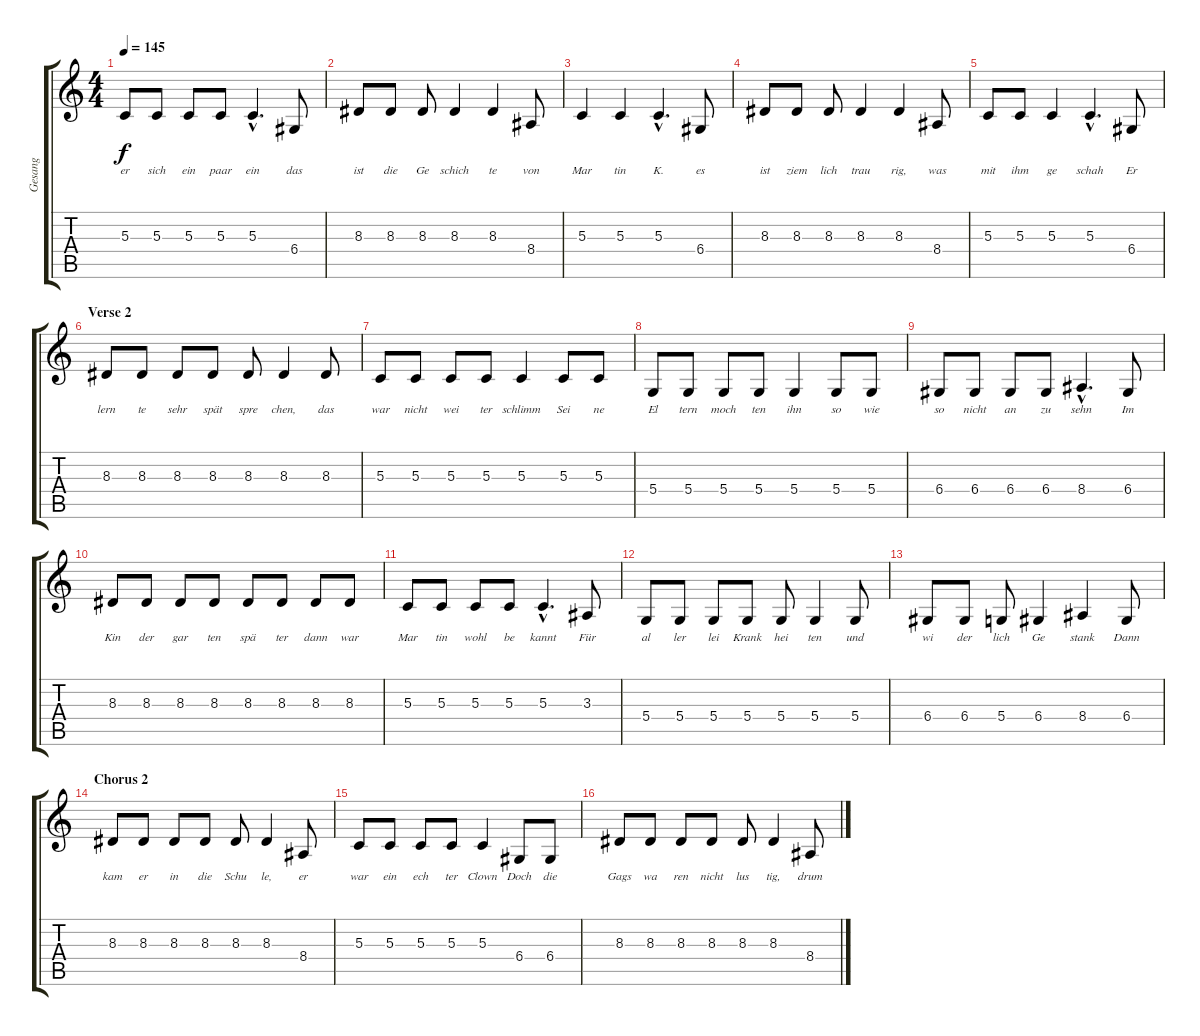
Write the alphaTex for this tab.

\track ("Gesang" "Gesang") {instrument oboe}
\staff {score tabs}
\tuning (E4 B3 G3 D3 A2 E2) {hide}
\ts (4 4)
\tempo 145
\clef g2
\ks c
5.3.8{lyrics (0 "er") lyrics (1 "") lyrics (2 "") lyrics (3 "") lyrics (4 "") dy f} 5.3.8{lyrics (0 "sich") lyrics (1 "") lyrics (2 "") lyrics (3 "") lyrics (4 "")} 5.3.8{lyrics (0 "ein") lyrics (1 "") lyrics (2 "") lyrics (3 "") lyrics (4 "")} 5.3.8{lyrics (0 "paar") lyrics (1 "") lyrics (2 "") lyrics (3 "") lyrics (4 "")} 5.3{hac}.4{d lyrics (0 "ein") lyrics (1 "") lyrics (2 "") lyrics (3 "") lyrics (4 "")} 6.4.8{lyrics (0 "das") lyrics (1 "") lyrics (2 "") lyrics (3 "") lyrics (4 "")} |
8.3.8{lyrics (0 "ist") lyrics (1 "") lyrics (2 "") lyrics (3 "") lyrics (4 "")} 8.3.8{lyrics (0 "die") lyrics (1 "") lyrics (2 "") lyrics (3 "") lyrics (4 "")} 8.3.8{lyrics (0 "Ge") lyrics (1 "") lyrics (2 "") lyrics (3 "") lyrics (4 "")} 8.3.4{lyrics (0 "schich") lyrics (1 "") lyrics (2 "") lyrics (3 "") lyrics (4 "")} 8.3.4{lyrics (0 "te") lyrics (1 "") lyrics (2 "") lyrics (3 "") lyrics (4 "")} 8.4.8{lyrics (0 "von") lyrics (1 "") lyrics (2 "") lyrics (3 "") lyrics (4 "")} |
5.3.4{lyrics (0 "Mar") lyrics (1 "") lyrics (2 "") lyrics (3 "") lyrics (4 "")} 5.3.4{lyrics (0 "tin") lyrics (1 "") lyrics (2 "") lyrics (3 "") lyrics (4 "")} 5.3{hac}.4{d lyrics (0 "K.") lyrics (1 "") lyrics (2 "") lyrics (3 "") lyrics (4 "")} 6.4.8{lyrics (0 "es") lyrics (1 "") lyrics (2 "") lyrics (3 "") lyrics (4 "")} |
8.3.8{lyrics (0 "ist") lyrics (1 "") lyrics (2 "") lyrics (3 "") lyrics (4 "")} 8.3.8{lyrics (0 "ziem") lyrics (1 "") lyrics (2 "") lyrics (3 "") lyrics (4 "")} 8.3.8{lyrics (0 "lich") lyrics (1 "") lyrics (2 "") lyrics (3 "") lyrics (4 "")} 8.3.4{lyrics (0 "trau") lyrics (1 "") lyrics (2 "") lyrics (3 "") lyrics (4 "")} 8.3.4{lyrics (0 "rig,") lyrics (1 "") lyrics (2 "") lyrics (3 "") lyrics (4 "")} 8.4.8{lyrics (0 "was") lyrics (1 "") lyrics (2 "") lyrics (3 "") lyrics (4 "")} |
5.3.8{lyrics (0 "mit") lyrics (1 "") lyrics (2 "") lyrics (3 "") lyrics (4 "")} 5.3.8{lyrics (0 "ihm") lyrics (1 "") lyrics (2 "") lyrics (3 "") lyrics (4 "")} 5.3.4{lyrics (0 "ge") lyrics (1 "") lyrics (2 "") lyrics (3 "") lyrics (4 "")} 5.3{hac}.4{d lyrics (0 "schah") lyrics (1 "") lyrics (2 "") lyrics (3 "") lyrics (4 "")} 6.4.8{lyrics (0 "Er") lyrics (1 "") lyrics (2 "") lyrics (3 "") lyrics (4 "")} |
\section ("" "Verse 2")
8.3.8{lyrics (0 "lern") lyrics (1 "") lyrics (2 "") lyrics (3 "") lyrics (4 "")} 8.3.8{lyrics (0 "te") lyrics (1 "") lyrics (2 "") lyrics (3 "") lyrics (4 "")} 8.3.8{lyrics (0 "sehr") lyrics (1 "") lyrics (2 "") lyrics (3 "") lyrics (4 "")} 8.3.8{lyrics (0 "spät") lyrics (1 "") lyrics (2 "") lyrics (3 "") lyrics (4 "")} 8.3.8{lyrics (0 "spre") lyrics (1 "") lyrics (2 "") lyrics (3 "") lyrics (4 "")} 8.3.4{lyrics (0 "chen,") lyrics (1 "") lyrics (2 "") lyrics (3 "") lyrics (4 "")} 8.3.8{lyrics (0 "das") lyrics (1 "") lyrics (2 "") lyrics (3 "") lyrics (4 "")} |
5.3.8{lyrics (0 "war") lyrics (1 "") lyrics (2 "") lyrics (3 "") lyrics (4 "")} 5.3.8{lyrics (0 "nicht") lyrics (1 "") lyrics (2 "") lyrics (3 "") lyrics (4 "")} 5.3.8{lyrics (0 "wei") lyrics (1 "") lyrics (2 "") lyrics (3 "") lyrics (4 "")} 5.3.8{lyrics (0 "ter") lyrics (1 "") lyrics (2 "") lyrics (3 "") lyrics (4 "")} 5.3.4{lyrics (0 "schlimm") lyrics (1 "") lyrics (2 "") lyrics (3 "") lyrics (4 "")} 5.3.8{lyrics (0 "Sei") lyrics (1 "") lyrics (2 "") lyrics (3 "") lyrics (4 "")} 5.3.8{lyrics (0 "ne") lyrics (1 "") lyrics (2 "") lyrics (3 "") lyrics (4 "")} |
5.4.8{lyrics (0 "El") lyrics (1 "") lyrics (2 "") lyrics (3 "") lyrics (4 "")} 5.4.8{lyrics (0 "tern") lyrics (1 "") lyrics (2 "") lyrics (3 "") lyrics (4 "")} 5.4.8{lyrics (0 "moch") lyrics (1 "") lyrics (2 "") lyrics (3 "") lyrics (4 "")} 5.4.8{lyrics (0 "ten") lyrics (1 "") lyrics (2 "") lyrics (3 "") lyrics (4 "")} 5.4.4{lyrics (0 "ihn") lyrics (1 "") lyrics (2 "") lyrics (3 "") lyrics (4 "")} 5.4.8{lyrics (0 "so") lyrics (1 "") lyrics (2 "") lyrics (3 "") lyrics (4 "")} 5.4.8{lyrics (0 "wie") lyrics (1 "") lyrics (2 "") lyrics (3 "") lyrics (4 "")} |
6.4.8{lyrics (0 "so") lyrics (1 "") lyrics (2 "") lyrics (3 "") lyrics (4 "")} 6.4.8{lyrics (0 "nicht") lyrics (1 "") lyrics (2 "") lyrics (3 "") lyrics (4 "")} 6.4.8{lyrics (0 "an") lyrics (1 "") lyrics (2 "") lyrics (3 "") lyrics (4 "")} 6.4.8{lyrics (0 "zu") lyrics (1 "") lyrics (2 "") lyrics (3 "") lyrics (4 "")} 8.4{hac}.4{d lyrics (0 "sehn") lyrics (1 "") lyrics (2 "") lyrics (3 "") lyrics (4 "")} 6.4.8{lyrics (0 "Im") lyrics (1 "") lyrics (2 "") lyrics (3 "") lyrics (4 "")} |
8.3.8{lyrics (0 "Kin") lyrics (1 "") lyrics (2 "") lyrics (3 "") lyrics (4 "")} 8.3.8{lyrics (0 "der") lyrics (1 "") lyrics (2 "") lyrics (3 "") lyrics (4 "")} 8.3.8{lyrics (0 "gar") lyrics (1 "") lyrics (2 "") lyrics (3 "") lyrics (4 "")} 8.3.8{lyrics (0 "ten") lyrics (1 "") lyrics (2 "") lyrics (3 "") lyrics (4 "")} 8.3.8{lyrics (0 "spä") lyrics (1 "") lyrics (2 "") lyrics (3 "") lyrics (4 "")} 8.3.8{lyrics (0 "ter") lyrics (1 "") lyrics (2 "") lyrics (3 "") lyrics (4 "")} 8.3.8{lyrics (0 "dann") lyrics (1 "") lyrics (2 "") lyrics (3 "") lyrics (4 "")} 8.3.8{lyrics (0 "war") lyrics (1 "") lyrics (2 "") lyrics (3 "") lyrics (4 "")} |
5.3.8{lyrics (0 "Mar") lyrics (1 "") lyrics (2 "") lyrics (3 "") lyrics (4 "")} 5.3.8{lyrics (0 "tin") lyrics (1 "") lyrics (2 "") lyrics (3 "") lyrics (4 "")} 5.3.8{lyrics (0 "wohl") lyrics (1 "") lyrics (2 "") lyrics (3 "") lyrics (4 "")} 5.3.8{lyrics (0 "be") lyrics (1 "") lyrics (2 "") lyrics (3 "") lyrics (4 "")} 5.3{hac}.4{d lyrics (0 "kannt") lyrics (1 "") lyrics (2 "") lyrics (3 "") lyrics (4 "")} 3.3.8{lyrics (0 "Für") lyrics (1 "") lyrics (2 "") lyrics (3 "") lyrics (4 "")} |
5.4.8{lyrics (0 "al") lyrics (1 "") lyrics (2 "") lyrics (3 "") lyrics (4 "")} 5.4.8{lyrics (0 "ler") lyrics (1 "") lyrics (2 "") lyrics (3 "") lyrics (4 "")} 5.4.8{lyrics (0 "lei") lyrics (1 "") lyrics (2 "") lyrics (3 "") lyrics (4 "")} 5.4.8{lyrics (0 "Krank") lyrics (1 "") lyrics (2 "") lyrics (3 "") lyrics (4 "")} 5.4.8{lyrics (0 "hei") lyrics (1 "") lyrics (2 "") lyrics (3 "") lyrics (4 "")} 5.4.4{lyrics (0 "ten") lyrics (1 "") lyrics (2 "") lyrics (3 "") lyrics (4 "")} 5.4.8{lyrics (0 "und") lyrics (1 "") lyrics (2 "") lyrics (3 "") lyrics (4 "")} |
6.4.8{lyrics (0 "wi") lyrics (1 "") lyrics (2 "") lyrics (3 "") lyrics (4 "")} 6.4.8{lyrics (0 "der") lyrics (1 "") lyrics (2 "") lyrics (3 "") lyrics (4 "")} 5.4.8{lyrics (0 "lich") lyrics (1 "") lyrics (2 "") lyrics (3 "") lyrics (4 "")} 6.4.4{lyrics (0 "Ge") lyrics (1 "") lyrics (2 "") lyrics (3 "") lyrics (4 "")} 8.4.4{lyrics (0 "stank") lyrics (1 "") lyrics (2 "") lyrics (3 "") lyrics (4 "")} 6.4.8{lyrics (0 "Dann") lyrics (1 "") lyrics (2 "") lyrics (3 "") lyrics (4 "")} |
\section ("" "Chorus 2")
8.3.8{lyrics (0 "kam") lyrics (1 "") lyrics (2 "") lyrics (3 "") lyrics (4 "")} 8.3.8{lyrics (0 "er") lyrics (1 "") lyrics (2 "") lyrics (3 "") lyrics (4 "")} 8.3.8{lyrics (0 "in") lyrics (1 "") lyrics (2 "") lyrics (3 "") lyrics (4 "")} 8.3.8{lyrics (0 "die") lyrics (1 "") lyrics (2 "") lyrics (3 "") lyrics (4 "")} 8.3.8{lyrics (0 "Schu") lyrics (1 "") lyrics (2 "") lyrics (3 "") lyrics (4 "")} 8.3.4{lyrics (0 "le,") lyrics (1 "") lyrics (2 "") lyrics (3 "") lyrics (4 "")} 8.4.8{lyrics (0 "er") lyrics (1 "") lyrics (2 "") lyrics (3 "") lyrics (4 "")} |
5.3.8{lyrics (0 "war") lyrics (1 "") lyrics (2 "") lyrics (3 "") lyrics (4 "")} 5.3.8{lyrics (0 "ein") lyrics (1 "") lyrics (2 "") lyrics (3 "") lyrics (4 "")} 5.3.8{lyrics (0 "ech") lyrics (1 "") lyrics (2 "") lyrics (3 "") lyrics (4 "")} 5.3.8{lyrics (0 "ter") lyrics (1 "") lyrics (2 "") lyrics (3 "") lyrics (4 "")} 5.3.4{lyrics (0 "Clown") lyrics (1 "") lyrics (2 "") lyrics (3 "") lyrics (4 "")} 6.4.8{lyrics (0 "Doch") lyrics (1 "") lyrics (2 "") lyrics (3 "") lyrics (4 "")} 6.4.8{lyrics (0 "die") lyrics (1 "") lyrics (2 "") lyrics (3 "") lyrics (4 "")} |
8.3.8{lyrics (0 "Gags") lyrics (1 "") lyrics (2 "") lyrics (3 "") lyrics (4 "")} 8.3.8{lyrics (0 "wa") lyrics (1 "") lyrics (2 "") lyrics (3 "") lyrics (4 "")} 8.3.8{lyrics (0 "ren") lyrics (1 "") lyrics (2 "") lyrics (3 "") lyrics (4 "")} 8.3.8{lyrics (0 "nicht") lyrics (1 "") lyrics (2 "") lyrics (3 "") lyrics (4 "")} 8.3.8{lyrics (0 "lus") lyrics (1 "") lyrics (2 "") lyrics (3 "") lyrics (4 "")} 8.3.4{lyrics (0 "tig,") lyrics (1 "") lyrics (2 "") lyrics (3 "") lyrics (4 "")} 8.4.8{lyrics (0 "drum") lyrics (1 "") lyrics (2 "") lyrics (3 "") lyrics (4 "")}
